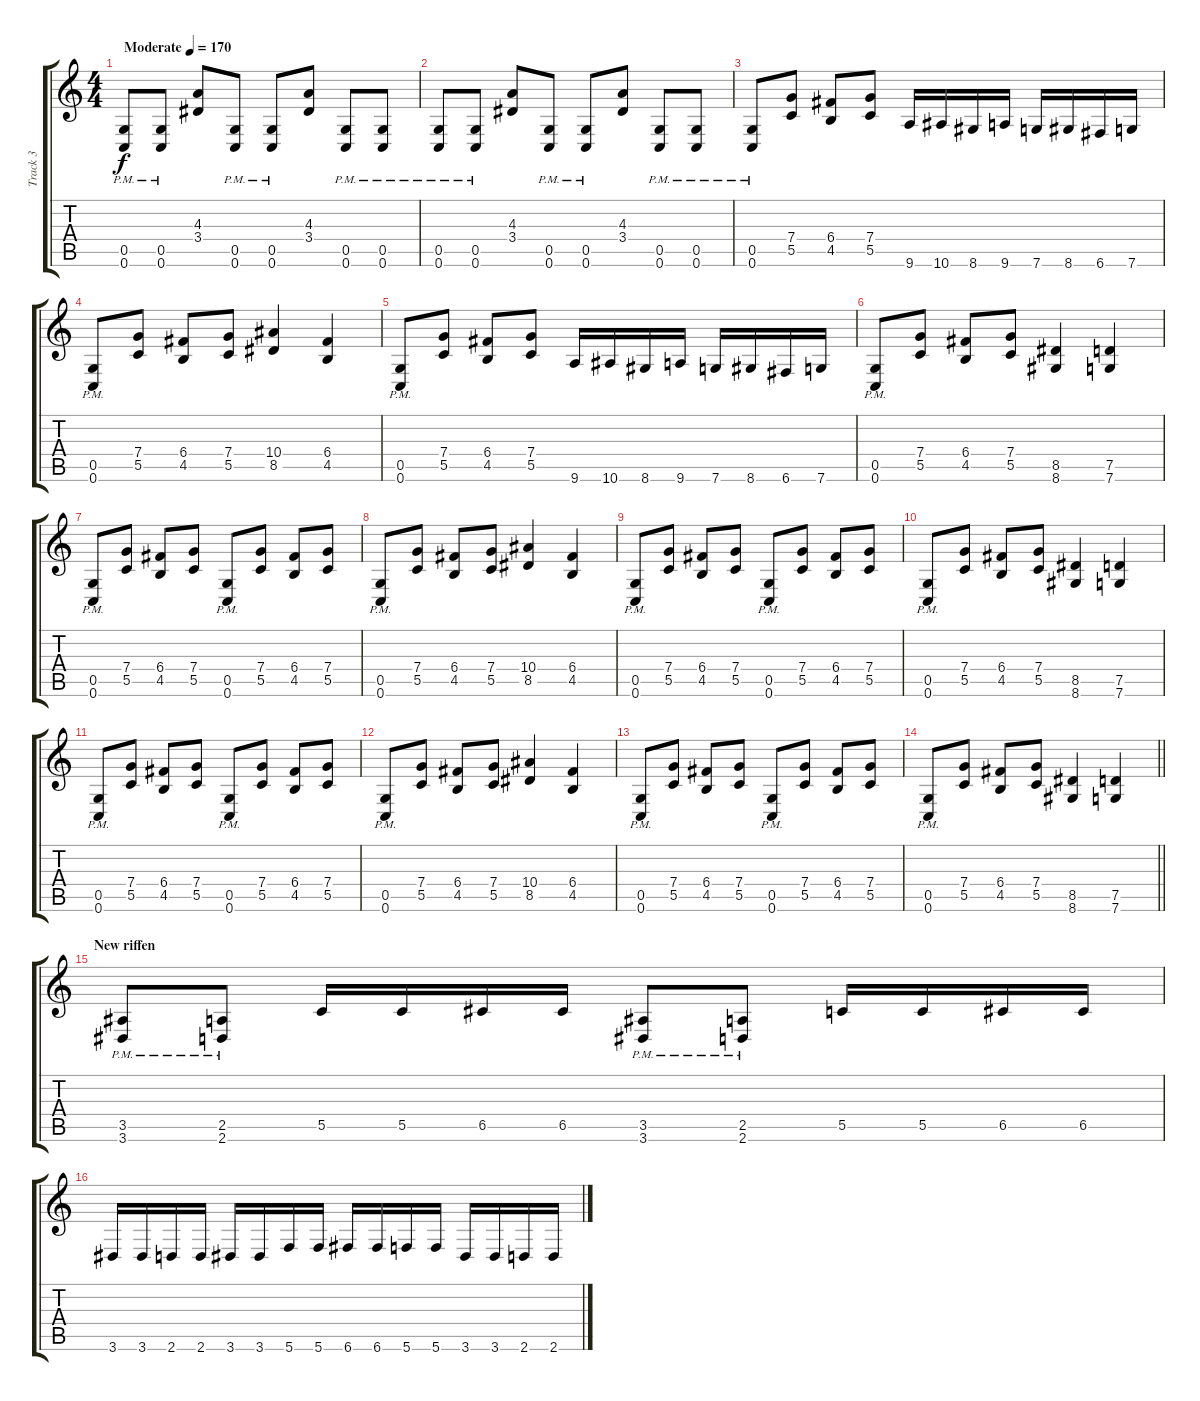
\track ("Track 3" "Track 3") {instrument distortionguitar}
\staff {score tabs}
\tuning (D4 A3 F3 C3 G2 C2) {hide}
\ts (4 4)
\tempo (170 "Moderate")
\clef g2
\ks c
(0.5{pm} 0.6{pm}).8{dy f instrument distortionguitar} (0.5{pm} 0.6{pm}).8 (4.3 3.4).8 (0.5{pm} 0.6{pm}).8 (0.5{pm} 0.6{pm}).8 (4.3 3.4).8 (0.5{pm} 0.6{pm}).8 (0.5{pm} 0.6{pm}).8 |
(0.5{pm} 0.6{pm}).8 (0.5{pm} 0.6{pm}).8 (4.3 3.4).8 (0.5{pm} 0.6{pm}).8 (0.5{pm} 0.6{pm}).8 (4.3 3.4).8 (0.5{pm} 0.6{pm}).8 (0.5{pm} 0.6{pm}).8 |
(0.5{pm} 0.6{pm}).8 (7.4 5.5).8 (6.4 4.5).8 (7.4 5.5).8 9.6.16 10.6.16 8.6.16 9.6.16 7.6.16 8.6.16 6.6.16 7.6.16 |
(0.5{pm} 0.6{pm}).8 (7.4 5.5).8 (6.4 4.5).8 (7.4 5.5).8 (10.4 8.5).4 (6.4 4.5).4 |
(0.5{pm} 0.6{pm}).8 (7.4 5.5).8 (6.4 4.5).8 (7.4 5.5).8 9.6.16 10.6.16 8.6.16 9.6.16 7.6.16 8.6.16 6.6.16 7.6.16 |
(0.5{pm} 0.6{pm}).8 (7.4 5.5).8 (6.4 4.5).8 (7.4 5.5).8 (8.5 8.6).4 (7.5 7.6).4 |
(0.5{pm} 0.6{pm}).8 (7.4 5.5).8 (6.4 4.5).8 (7.4 5.5).8 (0.5{pm} 0.6{pm}).8 (7.4 5.5).8 (6.4 4.5).8 (7.4 5.5).8 |
(0.5{pm} 0.6{pm}).8 (7.4 5.5).8 (6.4 4.5).8 (7.4 5.5).8 (10.4 8.5).4 (6.4 4.5).4 |
(0.5{pm} 0.6{pm}).8 (7.4 5.5).8 (6.4 4.5).8 (7.4 5.5).8 (0.5{pm} 0.6{pm}).8 (7.4 5.5).8 (6.4 4.5).8 (7.4 5.5).8 |
(0.5{pm} 0.6{pm}).8 (7.4 5.5).8 (6.4 4.5).8 (7.4 5.5).8 (8.5 8.6).4 (7.5 7.6).4 |
(0.5{pm} 0.6{pm}).8 (7.4 5.5).8 (6.4 4.5).8 (7.4 5.5).8 (0.5{pm} 0.6{pm}).8 (7.4 5.5).8 (6.4 4.5).8 (7.4 5.5).8 |
(0.5{pm} 0.6{pm}).8 (7.4 5.5).8 (6.4 4.5).8 (7.4 5.5).8 (10.4 8.5).4 (6.4 4.5).4 |
(0.5{pm} 0.6{pm}).8 (7.4 5.5).8 (6.4 4.5).8 (7.4 5.5).8 (0.5{pm} 0.6{pm}).8 (7.4 5.5).8 (6.4 4.5).8 (7.4 5.5).8 |
\barLineRight lightlight
(0.5{pm} 0.6{pm}).8 (7.4 5.5).8 (6.4 4.5).8 (7.4 5.5).8 (8.5 8.6).4 (7.5 7.6).4 |
\section ("" "New riffen")
(3.5{pm} 3.6{pm}).8 (2.5{pm} 2.6{pm}).8 5.5.16 5.5.16 6.5.16 6.5.16 (3.5{pm} 3.6{pm}).8 (2.5{pm} 2.6{pm}).8 5.5.16 5.5.16 6.5.16 6.5.16 |
3.6.16 3.6.16 2.6.16 2.6.16 3.6.16 3.6.16 5.6.16 5.6.16 6.6.16 6.6.16 5.6.16 5.6.16 3.6.16 3.6.16 2.6.16 2.6.16
